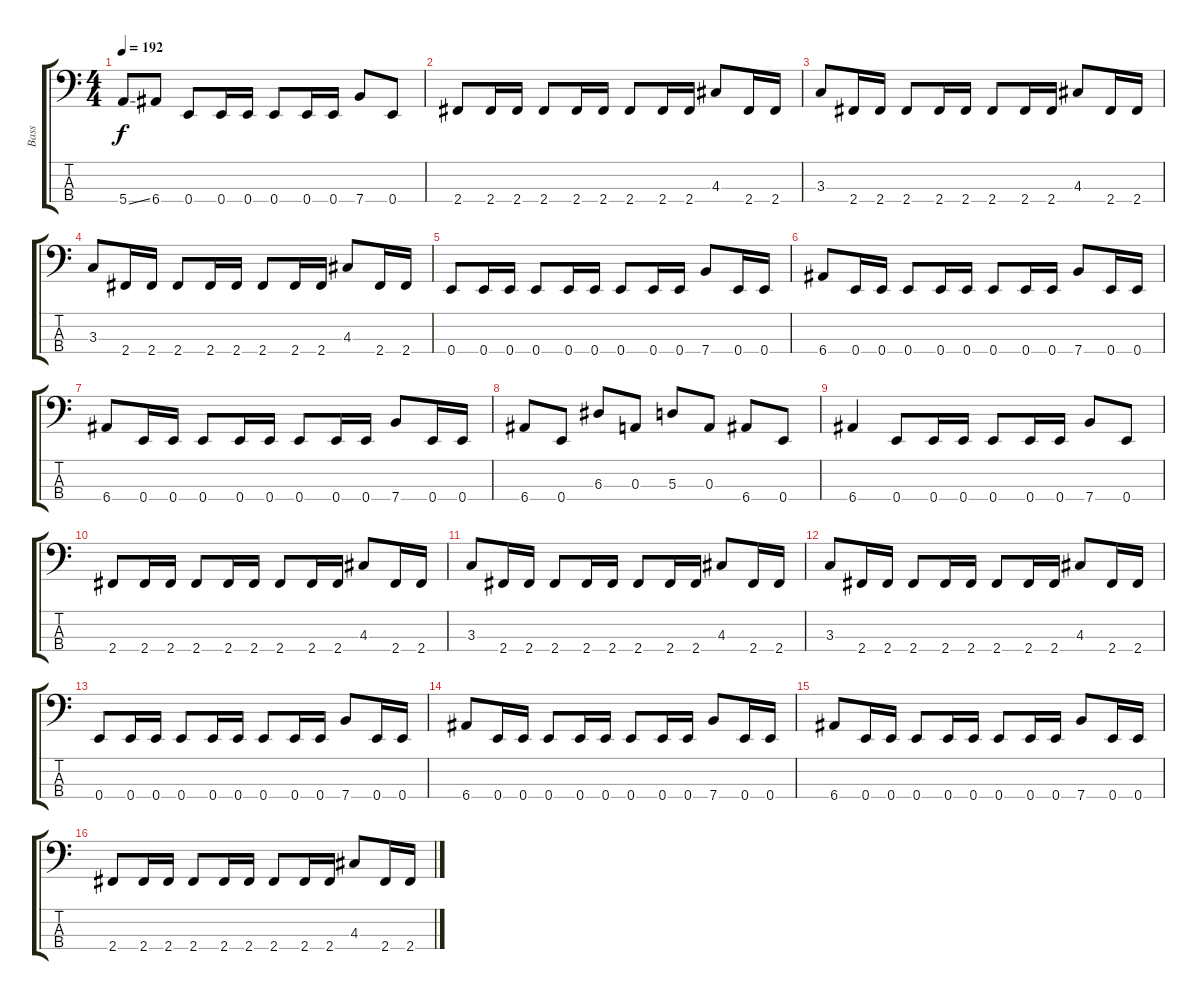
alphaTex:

\track ("Bass" "Bass") {instrument electricbasspick}
\staff {score tabs}
\tuning (G2 D2 A1 E1) {hide}
\ts (4 4)
\tempo 192
\clef f4
\ks c
5.4{ss}.8{dy f} 6.4.8 0.4.8 0.4.16 0.4.16 0.4.8 0.4.16 0.4.16 7.4.8 0.4.8 |
2.4.8 2.4.16 2.4.16 2.4.8 2.4.16 2.4.16 2.4.8 2.4.16 2.4.16 4.3.8 2.4.16 2.4.16 |
3.3.8 2.4.16 2.4.16 2.4.8 2.4.16 2.4.16 2.4.8 2.4.16 2.4.16 4.3.8 2.4.16 2.4.16 |
3.3.8 2.4.16 2.4.16 2.4.8 2.4.16 2.4.16 2.4.8 2.4.16 2.4.16 4.3.8 2.4.16 2.4.16 |
0.4.8 0.4.16 0.4.16 0.4.8 0.4.16 0.4.16 0.4.8 0.4.16 0.4.16 7.4.8 0.4.16 0.4.16 |
6.4.8 0.4.16 0.4.16 0.4.8 0.4.16 0.4.16 0.4.8 0.4.16 0.4.16 7.4.8 0.4.16 0.4.16 |
6.4.8 0.4.16 0.4.16 0.4.8 0.4.16 0.4.16 0.4.8 0.4.16 0.4.16 7.4.8 0.4.16 0.4.16 |
6.4.8 0.4.8 6.3.8 0.3.8 5.3.8 0.3.8 6.4.8 0.4.8 |
6.4.4 0.4.8 0.4.16 0.4.16 0.4.8 0.4.16 0.4.16 7.4.8 0.4.8 |
2.4.8 2.4.16 2.4.16 2.4.8 2.4.16 2.4.16 2.4.8 2.4.16 2.4.16 4.3.8 2.4.16 2.4.16 |
3.3.8 2.4.16 2.4.16 2.4.8 2.4.16 2.4.16 2.4.8 2.4.16 2.4.16 4.3.8 2.4.16 2.4.16 |
3.3.8 2.4.16 2.4.16 2.4.8 2.4.16 2.4.16 2.4.8 2.4.16 2.4.16 4.3.8 2.4.16 2.4.16 |
0.4.8 0.4.16 0.4.16 0.4.8 0.4.16 0.4.16 0.4.8 0.4.16 0.4.16 7.4.8 0.4.16 0.4.16 |
6.4.8 0.4.16 0.4.16 0.4.8 0.4.16 0.4.16 0.4.8 0.4.16 0.4.16 7.4.8 0.4.16 0.4.16 |
6.4.8 0.4.16 0.4.16 0.4.8 0.4.16 0.4.16 0.4.8 0.4.16 0.4.16 7.4.8 0.4.16 0.4.16 |
2.4.8 2.4.16 2.4.16 2.4.8 2.4.16 2.4.16 2.4.8 2.4.16 2.4.16 4.3.8 2.4.16 2.4.16
